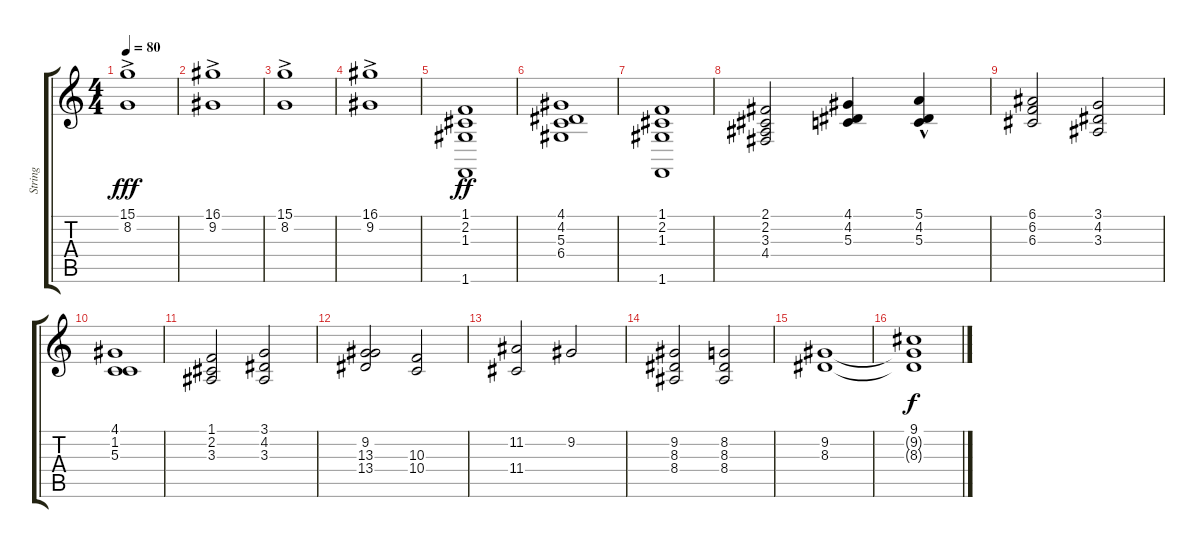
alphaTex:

\track ("String" "String") {instrument stringensemble2}
\staff {score tabs}
\tuning (E4 B3 G3 D3 A2 E2) {hide}
\ts (4 4)
\tempo 80
\clef g2
\ks c
(15.1{ac} 8.2).1{dy fff instrument stringensemble2} |
(16.1{ac} 9.2).1 |
(15.1{ac} 8.2).1 |
(16.1{ac} 9.2).1 |
(1.1 2.2 1.3 1.6).1{dy ff} |
(4.1 4.2 5.3 6.4).1 |
(1.1 2.2 1.3 1.6).1 |
(2.1 2.2 3.3 4.4).2 (4.1 4.2 5.3).4 (5.1 4.2 5.3{hac}).4 |
(6.1 6.2 6.3).2 (3.1 4.2 3.3).2 |
(4.1 1.2 5.3).1 |
(1.1 2.2 3.3).2 (3.1 4.2 3.3).2 |
(9.2 13.3 13.4).2 (10.3 10.4).2 |
(11.2 11.4).2 9.2.2 |
(9.2 8.3 8.4).2 (8.2 8.3 8.4).2 |
(9.2 8.3).1 |
(9.1 9.2{t} 8.3{t}).1{dy f}
